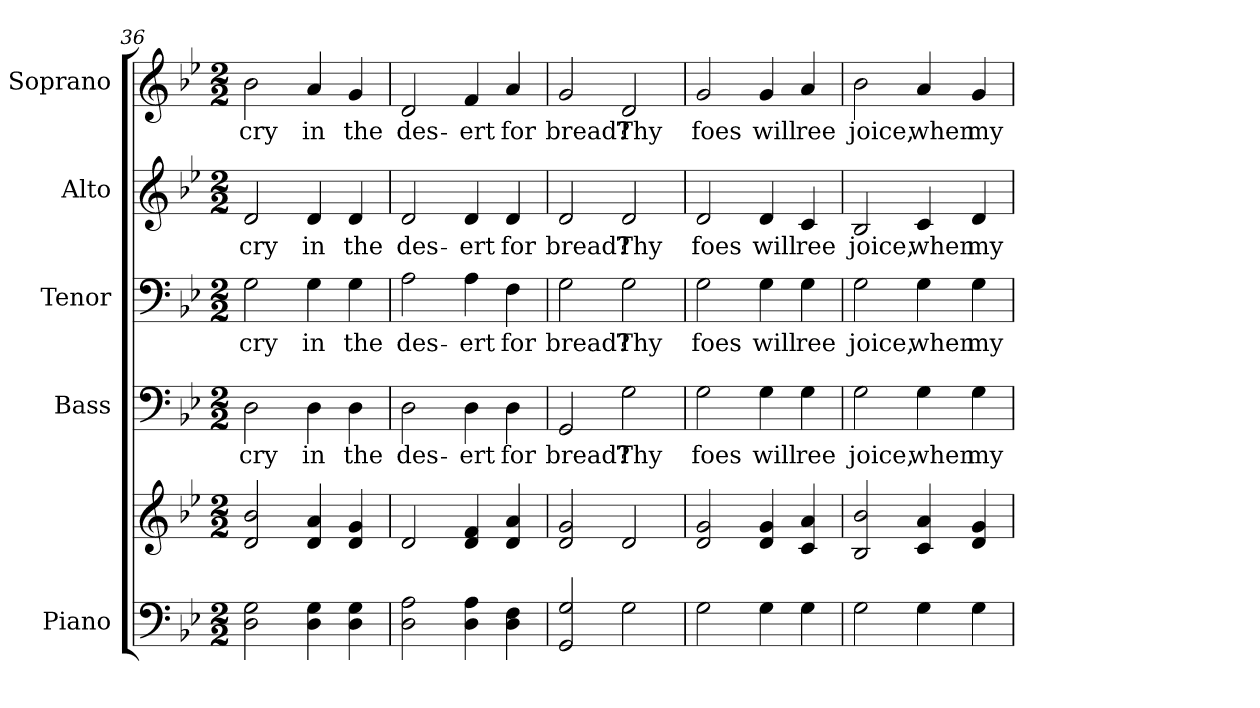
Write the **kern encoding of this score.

**kern	**kern	**kern	**text	**kern	**text	**kern	**text	**kern	**text
*part5	*part5	*part4	*part4	*part3	*part3	*part2	*part2	*part1	*part1
*staff6	*staff5	*staff4	*staff4	*staff3	*staff3	*staff2	*staff2	*staff1	*staff1
*I"Piano	*	*I"Bass	*	*I"Tenor	*	*I"Alto	*	*I"Soprano	*
*I'Pno.	*	*I'B.	*	*I'T.	*	*I'A.	*	*I'S.	*
*clefF4	*clefG2	*clefF4	*	*clefF4	*	*clefG2	*	*clefG2	*
*k[b-e-]	*k[b-e-]	*k[b-e-]	*	*k[b-e-]	*	*k[b-e-]	*	*k[b-e-]	*
*B-:	*B-:	*B-:	*	*B-:	*	*B-:	*	*B-:	*
*M2/2	*M2/2	*M2/2	*	*M2/2	*	*M2/2	*	*M2/2	*
=36	=36	=36	=36	=36	=36	=36	=36	=36	=36
!	!	!	!LO:LY:b:color=#000000	!	!	!	!	!	!
!	!	!	!	!	!LO:LY:b:color=#000000	!	!	!	!
!	!	!	!	!	!	!	!LO:LY:b:color=#000000	!	!
!	!	!	!	!	!	!	!	!	!LO:LY:b:color=#000000
2Di\ 2Gi	2di/ 2b-i	2Di\	cry	2Gi\	cry	2di/	cry	2b-i\	cry
!	!	!	!LO:LY:b:color=#000000	!	!	!	!	!	!
!	!	!	!	!	!LO:LY:b:color=#000000	!	!	!	!
!	!	!	!	!	!	!	!LO:LY:b:color=#000000	!	!
!	!	!	!	!	!	!	!	!	!LO:LY:b:color=#000000
4Di\ 4Gi	4di/ 4ai	4Di\	in	4Gi\	in	4di/	in	4ai/	in
!	!	!	!LO:LY:b:color=#000000	!	!	!	!	!	!
!	!	!	!	!	!LO:LY:b:color=#000000	!	!	!	!
!	!	!	!	!	!	!	!LO:LY:b:color=#000000	!	!
!	!	!	!	!	!	!	!	!	!LO:LY:b:color=#000000
4Di\ 4Gi	4di/ 4gi	4Di\	the	4Gi\	the	4di/	the	4gi/	the
!!LO:LB:g=z
=37	=37	=37	=37	=37	=37	=37	=37	=37	=37
!	!	!	!LO:LY:b:color=#000000	!	!	!	!	!	!
!	!	!	!	!	!LO:LY:b:color=#000000	!	!	!	!
!	!	!	!	!	!	!	!LO:LY:b:color=#000000	!	!
!	!	!	!	!	!	!	!	!	!LO:LY:b:color=#000000
2Di\ 2Ai	2di/	2Di\	des-	2Ai\	des-	2di/	des-	2di/	des-
!	!	!	!LO:LY:b:color=#000000	!	!	!	!	!	!
!	!	!	!	!	!LO:LY:b:color=#000000	!	!	!	!
!	!	!	!	!	!	!	!LO:LY:b:color=#000000	!	!
!	!	!	!	!	!	!	!	!	!LO:LY:b:color=#000000
4Di\ 4Ai	4di/ 4fi	4Di\	-ert	4Ai\	-ert	4di/	-ert	4fi/	-ert
!	!	!	!LO:LY:b:color=#000000	!	!	!	!	!	!
!	!	!	!	!	!LO:LY:b:color=#000000	!	!	!	!
!	!	!	!	!	!	!	!LO:LY:b:color=#000000	!	!
!	!	!	!	!	!	!	!	!	!LO:LY:b:color=#000000
4Di\ 4Fi	4di/ 4ai	4Di\	for	4Fi\	for	4di/	for	4ai/	for
=38	=38	=38	=38	=38	=38	=38	=38	=38	=38
!	!	!	!LO:LY:b:color=#000000	!	!	!	!	!	!
!	!	!	!	!	!LO:LY:b:color=#000000	!	!	!	!
!	!	!	!	!	!	!	!LO:LY:b:color=#000000	!	!
!	!	!	!	!	!	!	!	!	!LO:LY:b:color=#000000
2GGi/ 2Gi	2di/ 2gi	2GGi/	bread?	2Gi\	bread?	2di/	bread?	2gi/	bread?
!	!	!	!LO:LY:b:color=#000000	!	!	!	!	!	!
!	!	!	!	!	!LO:LY:b:color=#000000	!	!	!	!
!	!	!	!	!	!	!	!LO:LY:b:color=#000000	!	!
!	!	!	!	!	!	!	!	!	!LO:LY:b:color=#000000
2Gi\	2di/	2Gi\	Thy	2Gi\	Thy	2di/	Thy	2di/	Thy
!!LO:PB:g=z
=39	=39	=39	=39	=39	=39	=39	=39	=39	=39
!	!	!	!LO:LY:b:color=#000000	!	!	!	!	!	!
!	!	!	!	!	!LO:LY:b:color=#000000	!	!	!	!
!	!	!	!	!	!	!	!LO:LY:b:color=#000000	!	!
!	!	!	!	!	!	!	!	!	!LO:LY:b:color=#000000
2Gi\	2di/ 2gi	2Gi\	foes	2Gi\	foes	2di/	foes	2gi/	foes
!	!	!	!LO:LY:b:color=#000000	!	!	!	!	!	!
!	!	!	!	!	!LO:LY:b:color=#000000	!	!	!	!
!	!	!	!	!	!	!	!LO:LY:b:color=#000000	!	!
!	!	!	!	!	!	!	!	!	!LO:LY:b:color=#000000
4Gi\	4di/ 4gi	4Gi\	will	4Gi\	will	4di/	will	4gi/	will
!	!	!	!LO:LY:b:color=#000000	!	!	!	!	!	!
!	!	!	!	!	!LO:LY:b:color=#000000	!	!	!	!
!	!	!	!	!	!	!	!LO:LY:b:color=#000000	!	!
!	!	!	!	!	!	!	!	!	!LO:LY:b:color=#000000
4Gi\	4ci/ 4ai	4Gi\	ree	4Gi\	ree	4ci/	ree	4ai/	ree
=40	=40	=40	=40	=40	=40	=40	=40	=40	=40
!	!	!	!LO:LY:b:color=#000000	!	!	!	!	!	!
!	!	!	!	!	!LO:LY:b:color=#000000	!	!	!	!
!	!	!	!	!	!	!	!LO:LY:b:color=#000000	!	!
!	!	!	!	!	!	!	!	!	!LO:LY:b:color=#000000
2Gi\	2B-i/ 2b-i	2Gi\	joice,	2Gi\	joice,	2B-i/	joice,	2b-i\	joice,
!	!	!	!LO:LY:b:color=#000000	!	!	!	!	!	!
!	!	!	!	!	!LO:LY:b:color=#000000	!	!	!	!
!	!	!	!	!	!	!	!LO:LY:b:color=#000000	!	!
!	!	!	!	!	!	!	!	!	!LO:LY:b:color=#000000
4Gi\	4ci/ 4ai	4Gi\	when	4Gi\	when	4ci/	when	4ai/	when
!	!	!	!LO:LY:b:color=#000000	!	!	!	!	!	!
!	!	!	!	!	!LO:LY:b:color=#000000	!	!	!	!
!	!	!	!	!	!	!	!LO:LY:b:color=#000000	!	!
!	!	!	!	!	!	!	!	!	!LO:LY:b:color=#000000
4Gi\	4di/ 4gi	4Gi\	my	4Gi\	my	4di/	my	4gi/	my
=	=	=	=	=	=	=	=	=	=
*-	*-	*-	*-	*-	*-	*-	*-	*-	*-
